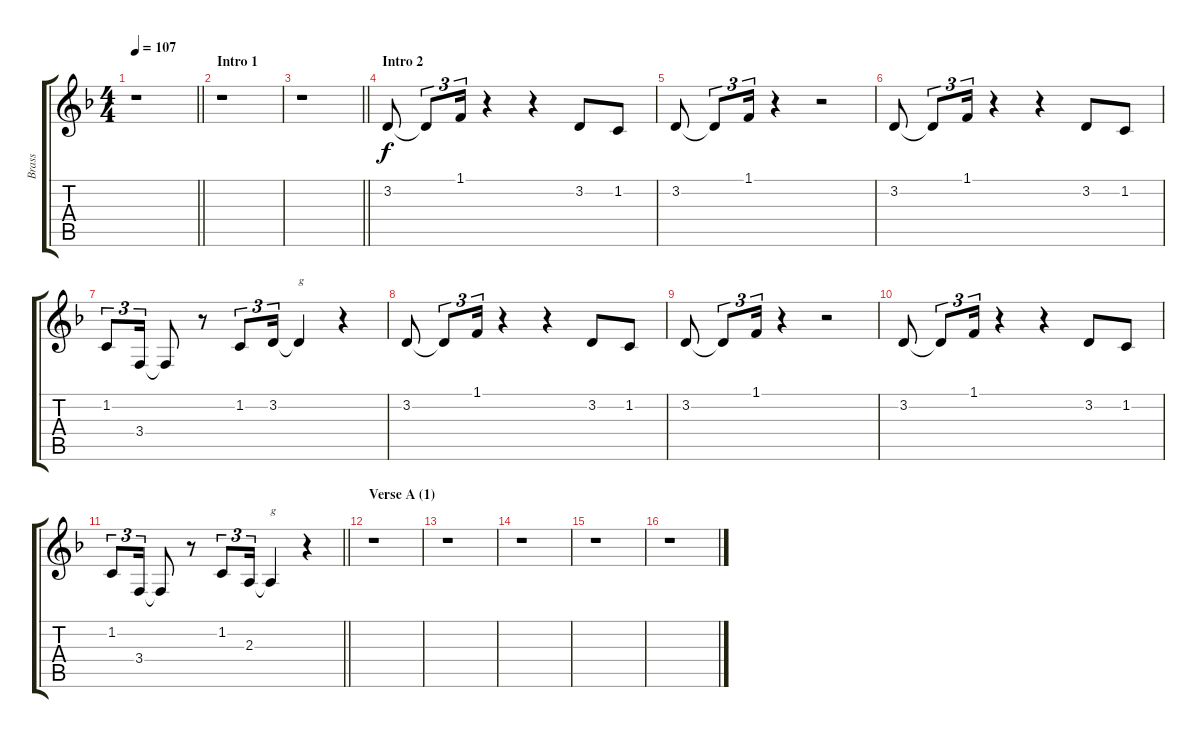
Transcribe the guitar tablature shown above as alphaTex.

\track ("Brass" "Brass") {instrument brasssection}
\staff {score tabs}
\tuning (E4 B3 G3 D3 A2 E2) {hide}
\ts (4 4)
\tempo 107
\clef g2
\barLineRight lightlight
\ks dminor
r.1{dy f instrument brasssection} |
\section ("" "Intro 1")
r.1 |
\barLineRight lightlight
r.1 |
\section ("" "Intro 2")
3.2.8 3.2{t}.8{tu (3 2)} 1.1.16{tu (3 2)} r.4 r.4 3.2.8 1.2.8 |
3.2.8 3.2{t}.8{tu (3 2)} 1.1.16{tu (3 2)} r.4 r.2 |
3.2.8 3.2{t}.8{tu (3 2)} 1.1.16{tu (3 2)} r.4 r.4 3.2.8 1.2.8 |
1.2.8{tu (3 2)} 3.4.16{tu (3 2)} 3.4{t}.8 r.8 1.2.8{tu (3 2)} 3.2.16{tu (3 2)} 3.2{t}.4{txt "g"} r.4 |
3.2.8 3.2{t}.8{tu (3 2)} 1.1.16{tu (3 2)} r.4 r.4 3.2.8 1.2.8 |
3.2.8 3.2{t}.8{tu (3 2)} 1.1.16{tu (3 2)} r.4 r.2 |
3.2.8 3.2{t}.8{tu (3 2)} 1.1.16{tu (3 2)} r.4 r.4 3.2.8 1.2.8 |
\barLineRight lightlight
1.2.8{tu (3 2)} 3.4.16{tu (3 2)} 3.4{t}.8 r.8 1.2.8{tu (3 2)} 2.3.16{tu (3 2)} 2.3{t}.4{txt "g"} r.4 |
\section ("" "Verse A (1)")
r.1 |
r.1 |
r.1 |
r.1 |
r.1
